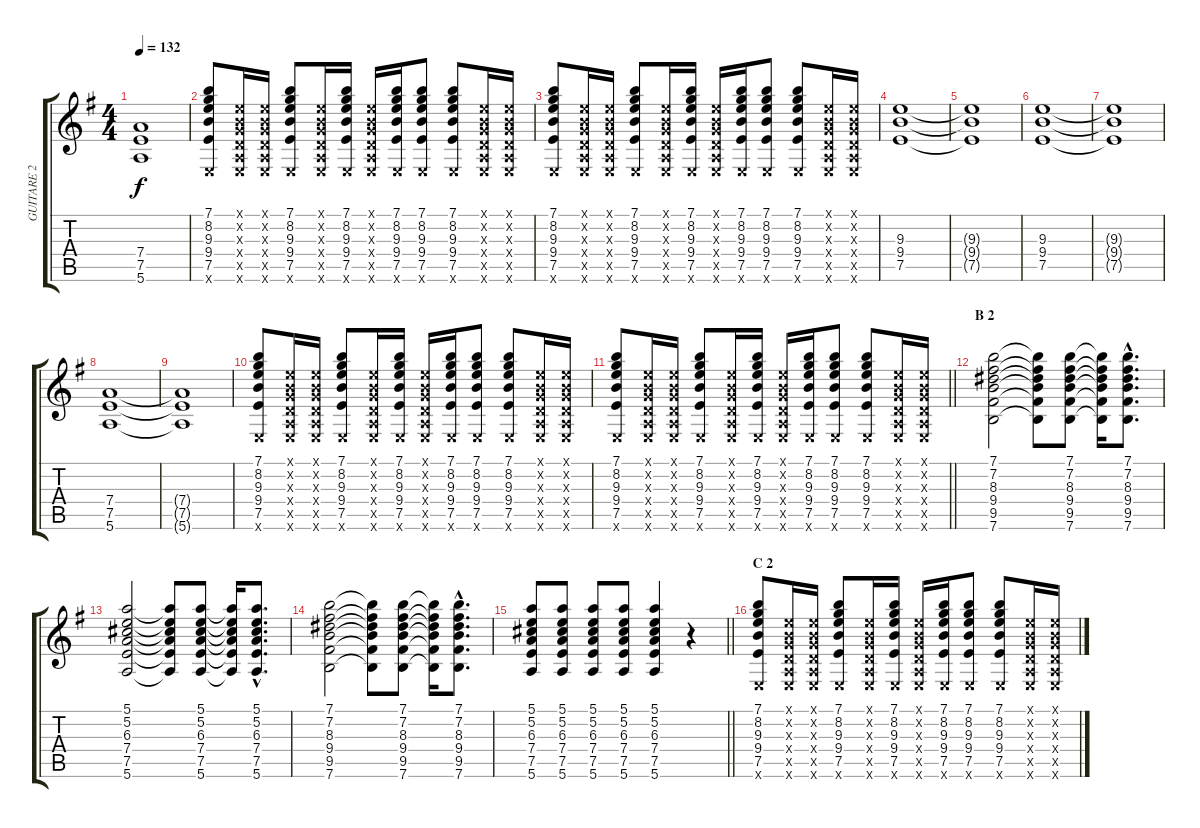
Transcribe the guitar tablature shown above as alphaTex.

\track ("GUITARE 2" "GUITARE 2") {instrument distortionguitar}
\staff {score tabs}
\tuning (E4 B3 G3 D3 A2 E2) {hide}
\ts (4 4)
\tempo 132
\clef g2
\ks g
(7.4{t} 7.5{t} 5.6{t}).1{dy f} |
(7.1 8.2 9.3 9.4 7.5 0.6{x}).8 (0.1{x} 0.2{x} 0.3{x} 0.4{x} 0.5{x} 0.6{x}).16 (0.1{x} 0.2{x} 0.3{x} 0.4{x} 0.5{x} 0.6{x}).16 (7.1 8.2 9.3 9.4 7.5 0.6{x}).8 (0.1{x} 0.2{x} 0.3{x} 0.4{x} 0.5{x} 0.6{x}).16 (7.1 8.2 9.3 9.4 7.5 0.6{x}).16 (0.1{x} 0.2{x} 0.3{x} 0.4{x} 0.5{x} 0.6{x}).16 (7.1 8.2 9.3 9.4 7.5 0.6{x}).16 (7.1 8.2 9.3 9.4 7.5 0.6{x}).8 (7.1 8.2 9.3 9.4 7.5 0.6{x}).8 (0.1{x} 0.2{x} 0.3{x} 0.4{x} 0.5{x} 0.6{x}).16 (0.1{x} 0.2{x} 0.3{x} 0.4{x} 0.5{x} 0.6{x}).16 |
(7.1 8.2 9.3 9.4 7.5 0.6{x}).8 (0.1{x} 0.2{x} 0.3{x} 0.4{x} 0.5{x} 0.6{x}).16 (0.1{x} 0.2{x} 0.3{x} 0.4{x} 0.5{x} 0.6{x}).16 (7.1 8.2 9.3 9.4 7.5 0.6{x}).8 (0.1{x} 0.2{x} 0.3{x} 0.4{x} 0.5{x} 0.6{x}).16 (7.1 8.2 9.3 9.4 7.5 0.6{x}).16 (0.1{x} 0.2{x} 0.3{x} 0.4{x} 0.5{x} 0.6{x}).16 (7.1 8.2 9.3 9.4 7.5 0.6{x}).16 (7.1 8.2 9.3 9.4 7.5 0.6{x}).8 (7.1 8.2 9.3 9.4 7.5 0.6{x}).8 (0.1{x} 0.2{x} 0.3{x} 0.4{x} 0.5{x} 0.6{x}).16 (0.1{x} 0.2{x} 0.3{x} 0.4{x} 0.5{x} 0.6{x}).16 |
(9.3 9.4 7.5).1 |
(9.3{t} 9.4{t} 7.5{t}).1 |
(9.3 9.4 7.5).1 |
(9.3{t} 9.4{t} 7.5{t}).1 |
(7.4 7.5 5.6).1 |
(7.4{t} 7.5{t} 5.6{t}).1 |
(7.1 8.2 9.3 9.4 7.5 0.6{x}).8 (0.1{x} 0.2{x} 0.3{x} 0.4{x} 0.5{x} 0.6{x}).16 (0.1{x} 0.2{x} 0.3{x} 0.4{x} 0.5{x} 0.6{x}).16 (7.1 8.2 9.3 9.4 7.5 0.6{x}).8 (0.1{x} 0.2{x} 0.3{x} 0.4{x} 0.5{x} 0.6{x}).16 (7.1 8.2 9.3 9.4 7.5 0.6{x}).16 (0.1{x} 0.2{x} 0.3{x} 0.4{x} 0.5{x} 0.6{x}).16 (7.1 8.2 9.3 9.4 7.5 0.6{x}).16 (7.1 8.2 9.3 9.4 7.5 0.6{x}).8 (7.1 8.2 9.3 9.4 7.5 0.6{x}).8 (0.1{x} 0.2{x} 0.3{x} 0.4{x} 0.5{x} 0.6{x}).16 (0.1{x} 0.2{x} 0.3{x} 0.4{x} 0.5{x} 0.6{x}).16 |
\barLineRight lightlight
(7.1 8.2 9.3 9.4 7.5 0.6{x}).8 (0.1{x} 0.2{x} 0.3{x} 0.4{x} 0.5{x} 0.6{x}).16 (0.1{x} 0.2{x} 0.3{x} 0.4{x} 0.5{x} 0.6{x}).16 (7.1 8.2 9.3 9.4 7.5 0.6{x}).8 (0.1{x} 0.2{x} 0.3{x} 0.4{x} 0.5{x} 0.6{x}).16 (7.1 8.2 9.3 9.4 7.5 0.6{x}).16 (0.1{x} 0.2{x} 0.3{x} 0.4{x} 0.5{x} 0.6{x}).16 (7.1 8.2 9.3 9.4 7.5 0.6{x}).16 (7.1 8.2 9.3 9.4 7.5 0.6{x}).8 (7.1 8.2 9.3 9.4 7.5 0.6{x}).8 (0.1{x} 0.2{x} 0.3{x} 0.4{x} 0.5{x} 0.6{x}).16 (0.1{x} 0.2{x} 0.3{x} 0.4{x} 0.5{x} 0.6{x}).16 |
\section ("" "B 2")
(7.1 7.2 8.3 9.4 9.5 7.6).2 (7.1{t} 7.2{t} 8.3{t} 9.4{t} 9.5{t} 7.6{t}).8 (7.1 7.2 8.3 9.4 9.5 7.6).8 (7.1{t} 7.2{t} 8.3{t} 9.4{t} 9.5{t} 7.6{t}).16 (7.1{hac} 7.2{hac} 8.3{hac} 9.4{hac} 9.5{hac} 7.6{hac}).8{d} |
(5.1 5.2 6.3 7.4 7.5 5.6).2 (5.1{t} 5.2{t} 6.3{t} 7.4{t} 7.5{t} 5.6{t}).8 (5.1 5.2 6.3 7.4 7.5 5.6).8 (5.1{t} 5.2{t} 6.3{t} 7.4{t} 7.5{t} 5.6{t}).16 (5.1{hac} 5.2{hac} 6.3{hac} 7.4{hac} 7.5{hac} 5.6{hac}).8{d} |
(7.1 7.2 8.3 9.4 9.5 7.6).2 (7.1{t} 7.2{t} 8.3{t} 9.4{t} 9.5{t} 7.6{t}).8 (7.1 7.2 8.3 9.4 9.5 7.6).8 (7.1{t} 7.2{t} 8.3{t} 9.4{t} 9.5{t} 7.6{t}).16 (7.1{hac} 7.2{hac} 8.3{hac} 9.4{hac} 9.5{hac} 7.6{hac}).8{d} |
\barLineRight lightlight
(5.1 5.2 6.3 7.4 7.5 5.6).8 (5.1 5.2 6.3 7.4 7.5 5.6).8 (5.1 5.2 6.3 7.4 7.5 5.6).8 (5.1 5.2 6.3 7.4 7.5 5.6).8 (5.1 5.2 6.3 7.4 7.5 5.6).4 r.4 |
\section ("" "C 2")
(7.1 8.2 9.3 9.4 7.5 0.6{x}).8 (0.1{x} 0.2{x} 0.3{x} 0.4{x} 0.5{x} 0.6{x}).16 (0.1{x} 0.2{x} 0.3{x} 0.4{x} 0.5{x} 0.6{x}).16 (7.1 8.2 9.3 9.4 7.5 0.6{x}).8 (0.1{x} 0.2{x} 0.3{x} 0.4{x} 0.5{x} 0.6{x}).16 (7.1 8.2 9.3 9.4 7.5 0.6{x}).16 (0.1{x} 0.2{x} 0.3{x} 0.4{x} 0.5{x} 0.6{x}).16 (7.1 8.2 9.3 9.4 7.5 0.6{x}).16 (7.1 8.2 9.3 9.4 7.5 0.6{x}).8 (7.1 8.2 9.3 9.4 7.5 0.6{x}).8 (0.1{x} 0.2{x} 0.3{x} 0.4{x} 0.5{x} 0.6{x}).16 (0.1{x} 0.2{x} 0.3{x} 0.4{x} 0.5{x} 0.6{x}).16
